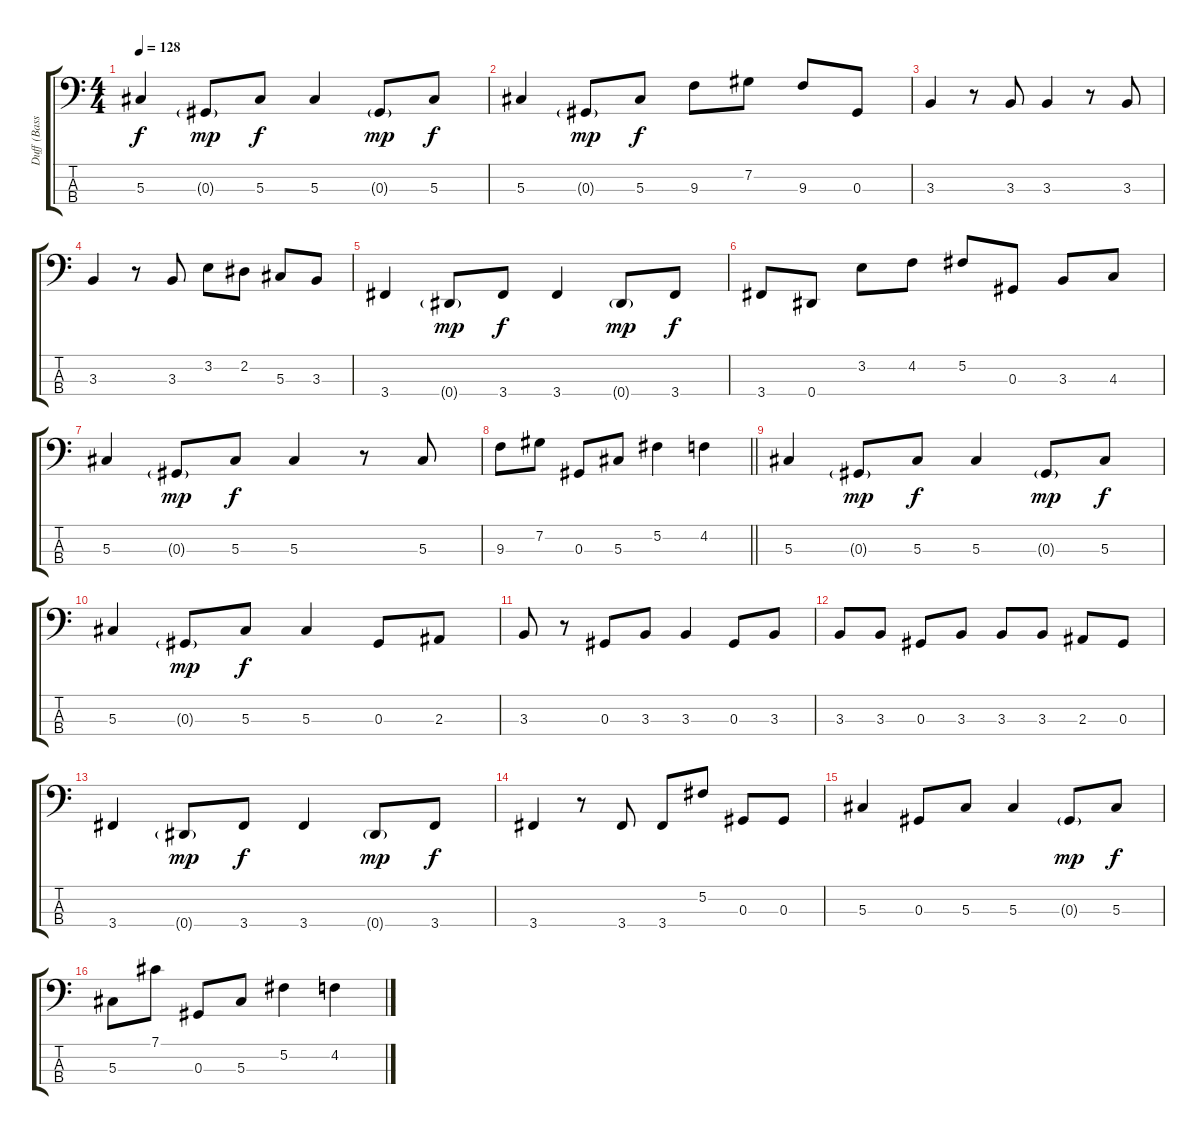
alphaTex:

\track ("Duff (Bass)" "Duff (Bass") {instrument electricbasspick}
\staff {score tabs}
\tuning (Gb2 Db2 Ab1 Eb1) {hide}
\ts (4 4)
\tempo 128
\clef f4
\ks c
5.3.4{dy f} 0.3{g}.8{dy mp} 5.3.8{dy f} 5.3.4 0.3{g}.8{dy mp} 5.3.8{dy f} |
5.3.4 0.3{g}.8{dy mp} 5.3.8{dy f} 9.3.8 7.2.8 9.3.8 0.3.8 |
3.3.4 r.8 3.3.8 3.3.4 r.8 3.3.8 |
3.3.4 r.8 3.3.8 3.2.8 2.2.8 5.3.8 3.3.8 |
3.4.4 0.4{g}.8{dy mp} 3.4.8{dy f} 3.4.4 0.4{g}.8{dy mp} 3.4.8{dy f} |
3.4.8 0.4.8 3.2.8 4.2.8 5.2.8 0.3.8 3.3.8 4.3.8 |
5.3.4 0.3{g}.8{dy mp} 5.3.8{dy f} 5.3.4 r.8 5.3.8 |
\barLineRight lightlight
9.3.8 7.2.8 0.3.8 5.3.8 5.2.4 4.2.4 |
5.3.4 0.3{g}.8{dy mp} 5.3.8{dy f} 5.3.4 0.3{g}.8{dy mp} 5.3.8{dy f} |
5.3.4 0.3{g}.8{dy mp} 5.3.8{dy f} 5.3.4 0.3.8 2.3.8 |
3.3.8 r.8 0.3.8 3.3.8 3.3.4 0.3.8 3.3.8 |
3.3.8 3.3.8 0.3.8 3.3.8 3.3.8 3.3.8 2.3.8 0.3.8 |
3.4.4 0.4{g}.8{dy mp} 3.4.8{dy f} 3.4.4 0.4{g}.8{dy mp} 3.4.8{dy f} |
3.4.4 r.8 3.4.8 3.4.8 5.2.8 0.3.8 0.3.8 |
5.3.4 0.3.8 5.3.8 5.3.4 0.3{g}.8{dy mp} 5.3.8{dy f} |
5.3.8 7.1.8 0.3.8 5.3.8 5.2.4 4.2.4
